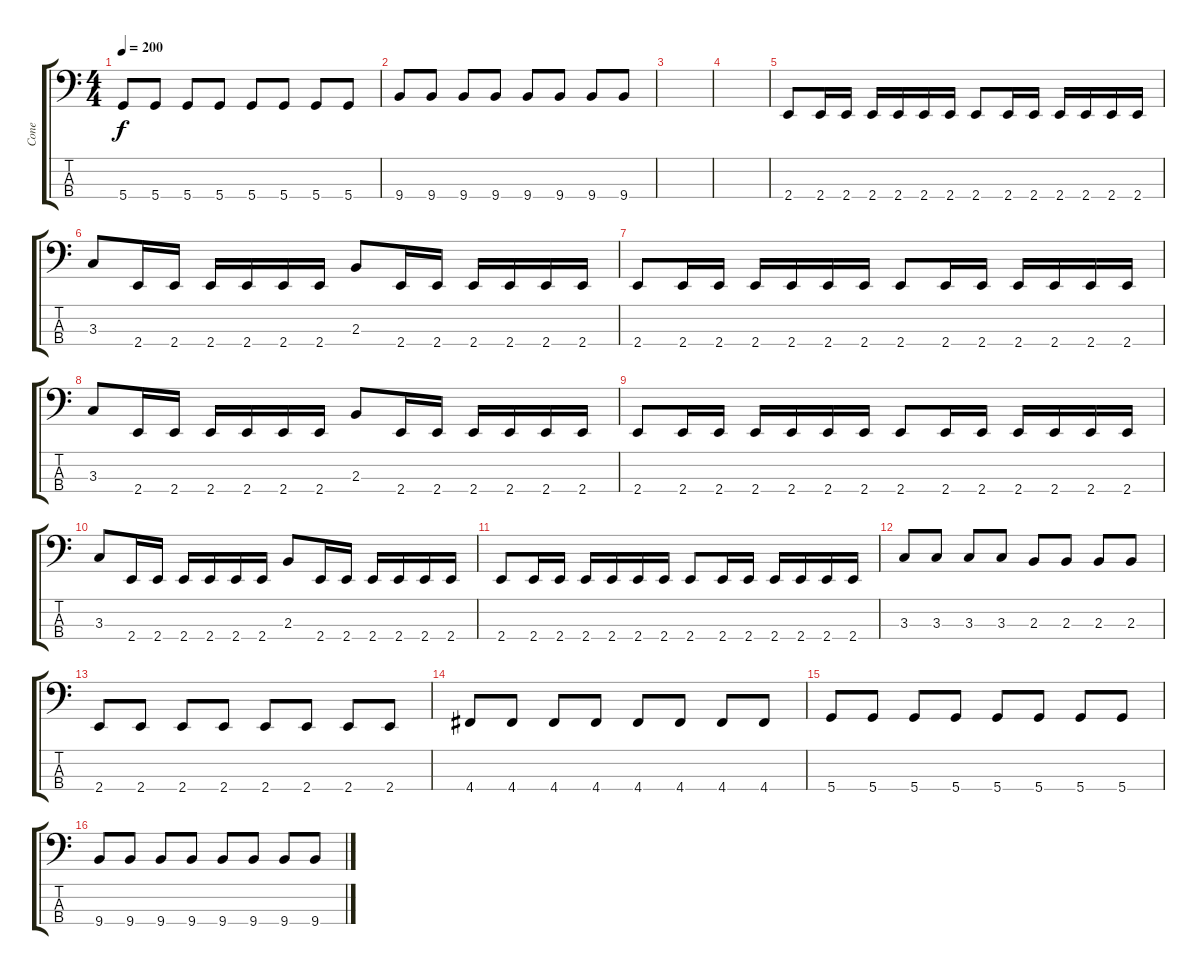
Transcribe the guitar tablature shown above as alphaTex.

\track ("Cone" "Cone") {instrument electricbasspick}
\staff {score tabs}
\tuning (G2 D2 A1 D1) {hide}
\ts (4 4)
\tempo 200
\clef f4
\ks c
5.4.8{dy f} 5.4.8 5.4.8 5.4.8 5.4.8 5.4.8 5.4.8 5.4.8 |
9.4.8 9.4.8 9.4.8 9.4.8 9.4.8 9.4.8 9.4.8 9.4.8 |
|
|
2.4.8 2.4.16 2.4.16 2.4.16 2.4.16 2.4.16 2.4.16 2.4.8 2.4.16 2.4.16 2.4.16 2.4.16 2.4.16 2.4.16 |
3.3.8 2.4.16 2.4.16 2.4.16 2.4.16 2.4.16 2.4.16 2.3.8 2.4.16 2.4.16 2.4.16 2.4.16 2.4.16 2.4.16 |
2.4.8 2.4.16 2.4.16 2.4.16 2.4.16 2.4.16 2.4.16 2.4.8 2.4.16 2.4.16 2.4.16 2.4.16 2.4.16 2.4.16 |
3.3.8 2.4.16 2.4.16 2.4.16 2.4.16 2.4.16 2.4.16 2.3.8 2.4.16 2.4.16 2.4.16 2.4.16 2.4.16 2.4.16 |
2.4.8 2.4.16 2.4.16 2.4.16 2.4.16 2.4.16 2.4.16 2.4.8 2.4.16 2.4.16 2.4.16 2.4.16 2.4.16 2.4.16 |
3.3.8 2.4.16 2.4.16 2.4.16 2.4.16 2.4.16 2.4.16 2.3.8 2.4.16 2.4.16 2.4.16 2.4.16 2.4.16 2.4.16 |
2.4.8 2.4.16 2.4.16 2.4.16 2.4.16 2.4.16 2.4.16 2.4.8 2.4.16 2.4.16 2.4.16 2.4.16 2.4.16 2.4.16 |
3.3.8 3.3.8 3.3.8 3.3.8 2.3.8 2.3.8 2.3.8 2.3.8 |
2.4.8 2.4.8 2.4.8 2.4.8 2.4.8 2.4.8 2.4.8 2.4.8 |
4.4.8 4.4.8 4.4.8 4.4.8 4.4.8 4.4.8 4.4.8 4.4.8 |
5.4.8 5.4.8 5.4.8 5.4.8 5.4.8 5.4.8 5.4.8 5.4.8 |
9.4.8 9.4.8 9.4.8 9.4.8 9.4.8 9.4.8 9.4.8 9.4.8
